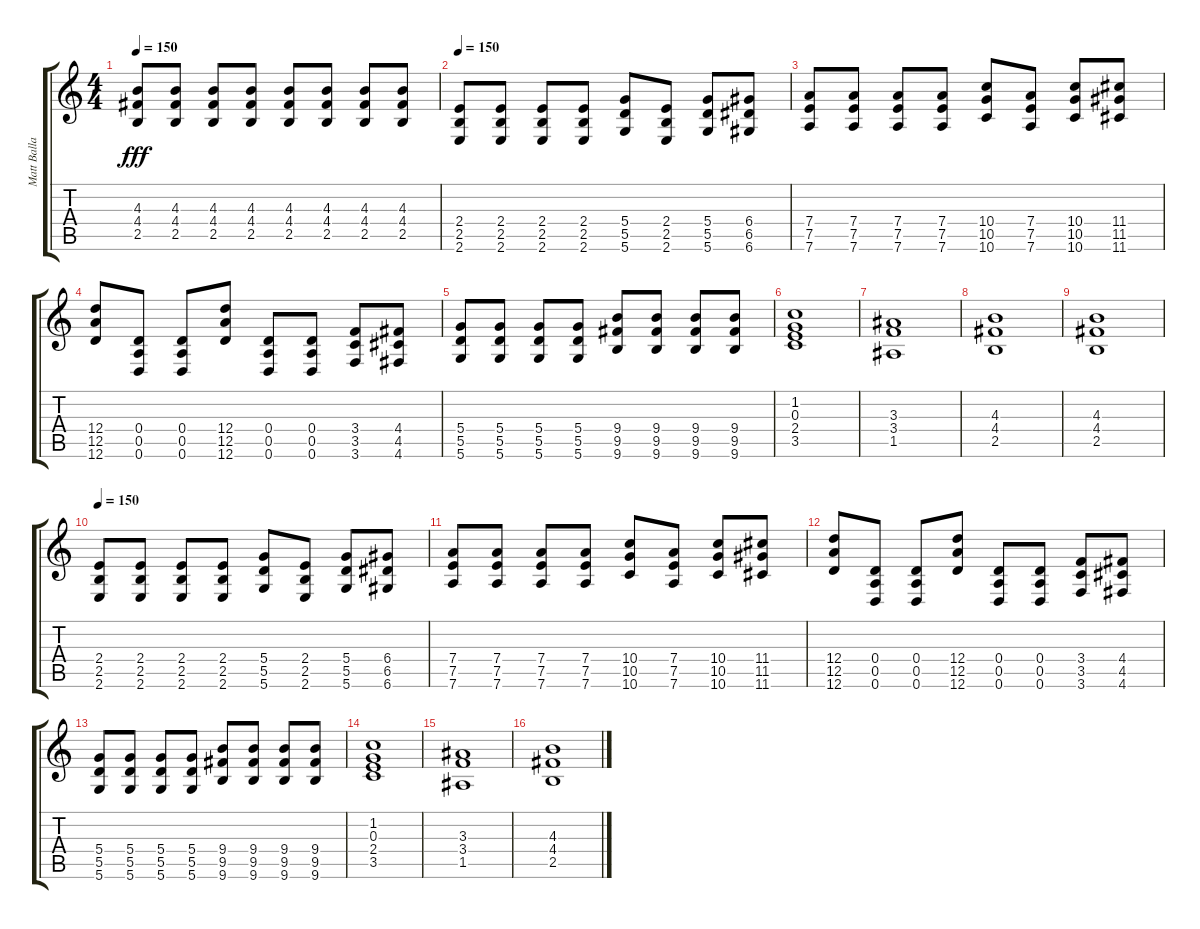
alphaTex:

\track ("Matt Ballamy" "Matt Balla") {instrument overdrivenguitar}
\staff {score tabs}
\tuning (E4 B3 G3 D3 A2 D2) {hide}
\ts (4 4)
\tempo 150
\clef g2
\ks c
(4.3 4.4 2.5).8{dy fff} (4.3 4.4 2.5).8 (4.3 4.4 2.5).8 (4.3 4.4 2.5).8 (4.3 4.4 2.5).8 (4.3 4.4 2.5).8 (4.3 4.4 2.5).8 (4.3 4.4 2.5).8 |
\tempo 150
(2.4 2.5 2.6).8 (2.4 2.5 2.6).8 (2.4 2.5 2.6).8 (2.4 2.5 2.6).8 (5.4 5.5 5.6).8 (2.4 2.5 2.6).8 (5.4 5.5 5.6).8 (6.4 6.5 6.6).8 |
(7.4 7.5 7.6).8 (7.4 7.5 7.6).8 (7.4 7.5 7.6).8 (7.4 7.5 7.6).8 (10.4 10.5 10.6).8 (7.4 7.5 7.6).8 (10.4 10.5 10.6).8 (11.4 11.5 11.6).8 |
(12.4 12.5 12.6).8 (0.4 0.5 0.6).8 (0.4 0.5 0.6).8 (12.4 12.5 12.6).8 (0.4 0.5 0.6).8 (0.4 0.5 0.6).8 (3.4 3.5 3.6).8 (4.4 4.5 4.6).8 |
(5.4 5.5 5.6).8 (5.4 5.5 5.6).8 (5.4 5.5 5.6).8 (5.4 5.5 5.6).8 (9.4 9.5 9.6).8 (9.4 9.5 9.6).8 (9.4 9.5 9.6).8 (9.4 9.5 9.6).8 |
(1.2 0.3 2.4 3.5).1 |
(3.3 3.4 1.5).1 |
(4.3 4.4 2.5).1 |
(4.3 4.4 2.5).1 |
\tempo 150
(2.4 2.5 2.6).8 (2.4 2.5 2.6).8 (2.4 2.5 2.6).8 (2.4 2.5 2.6).8 (5.4 5.5 5.6).8 (2.4 2.5 2.6).8 (5.4 5.5 5.6).8 (6.4 6.5 6.6).8 |
(7.4 7.5 7.6).8 (7.4 7.5 7.6).8 (7.4 7.5 7.6).8 (7.4 7.5 7.6).8 (10.4 10.5 10.6).8 (7.4 7.5 7.6).8 (10.4 10.5 10.6).8 (11.4 11.5 11.6).8 |
(12.4 12.5 12.6).8 (0.4 0.5 0.6).8 (0.4 0.5 0.6).8 (12.4 12.5 12.6).8 (0.4 0.5 0.6).8 (0.4 0.5 0.6).8 (3.4 3.5 3.6).8 (4.4 4.5 4.6).8 |
(5.4 5.5 5.6).8 (5.4 5.5 5.6).8 (5.4 5.5 5.6).8 (5.4 5.5 5.6).8 (9.4 9.5 9.6).8 (9.4 9.5 9.6).8 (9.4 9.5 9.6).8 (9.4 9.5 9.6).8 |
(1.2 0.3 2.4 3.5).1 |
(3.3 3.4 1.5).1 |
(4.3 4.4 2.5).1
